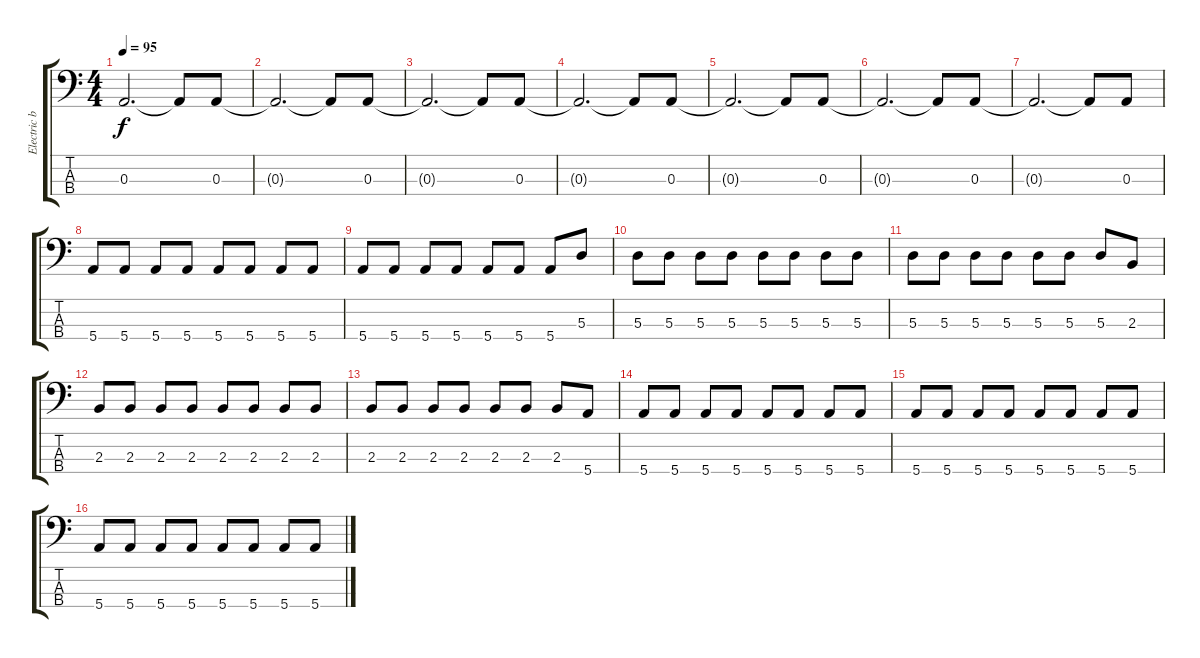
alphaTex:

\track ("Electric bass" "Electric b") {instrument electricbassfinger}
\staff {score tabs}
\tuning (G2 D2 A1 E1) {hide}
\ts (4 4)
\tempo 95
\clef f4
\ks c
0.3{t}.2{d dy f} 0.3{t}.8 0.3.8 |
0.3{t}.2{d} 0.3{t}.8 0.3.8 |
0.3{t}.2{d} 0.3{t}.8 0.3.8 |
0.3{t}.2{d} 0.3{t}.8 0.3.8 |
0.3{t}.2{d} 0.3{t}.8 0.3.8 |
0.3{t}.2{d} 0.3{t}.8 0.3.8 |
0.3{t}.2{d} 0.3{t}.8 0.3.8 |
5.4.8 5.4.8 5.4.8 5.4.8 5.4.8 5.4.8 5.4.8 5.4.8 |
5.4.8 5.4.8 5.4.8 5.4.8 5.4.8 5.4.8 5.4.8 5.3.8 |
5.3.8 5.3.8 5.3.8 5.3.8 5.3.8 5.3.8 5.3.8 5.3.8 |
5.3.8 5.3.8 5.3.8 5.3.8 5.3.8 5.3.8 5.3.8 2.3.8 |
2.3.8 2.3.8 2.3.8 2.3.8 2.3.8 2.3.8 2.3.8 2.3.8 |
2.3.8 2.3.8 2.3.8 2.3.8 2.3.8 2.3.8 2.3.8 5.4.8 |
5.4.8 5.4.8 5.4.8 5.4.8 5.4.8 5.4.8 5.4.8 5.4.8 |
5.4.8 5.4.8 5.4.8 5.4.8 5.4.8 5.4.8 5.4.8 5.4.8 |
5.4.8 5.4.8 5.4.8 5.4.8 5.4.8 5.4.8 5.4.8 5.4.8
